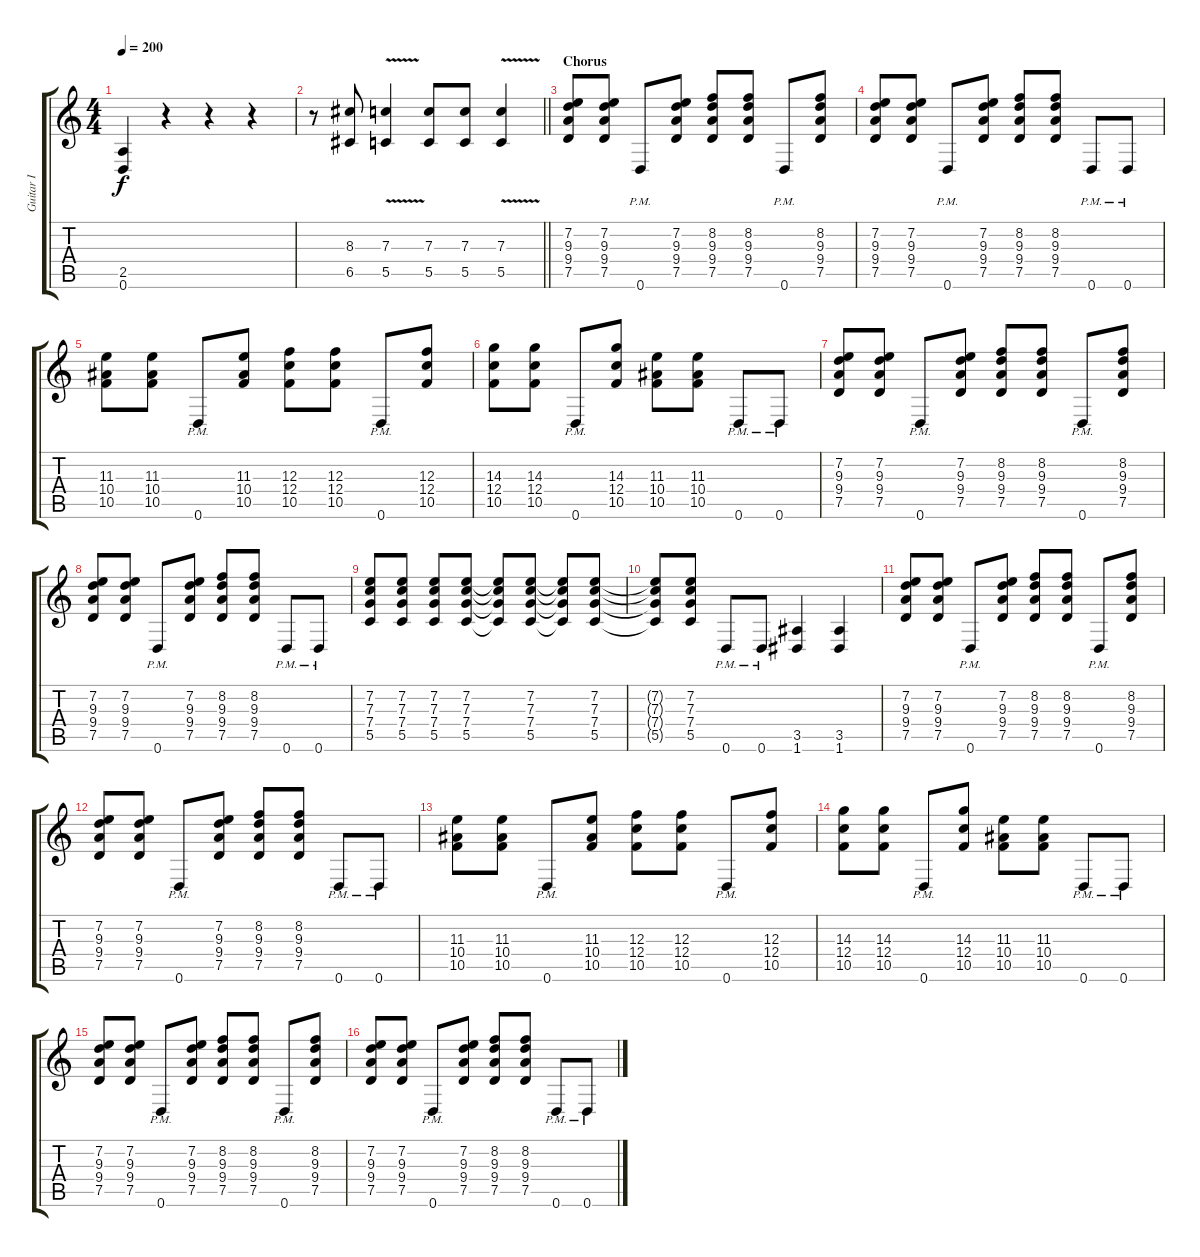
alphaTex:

\track ("Guitar I" "Guitar I") {instrument distortionguitar}
\staff {score tabs}
\tuning (D4 A3 F3 C3 G2 D2) {hide}
\ts (4 4)
\tempo 200
\clef g2
\ks c
(2.5 0.6).4{dy f} r.4 r.4 r.4 |
\barLineRight lightlight
r.8 (8.3 6.5).8 (7.3{v} 5.5{v}).4 (7.3 5.5).8 (7.3 5.5).8 (7.3{v} 5.5{v}).4 |
\section ("" "Chorus")
(7.2 9.3 9.4 7.5).8 (7.2 9.3 9.4 7.5).8 0.6{pm}.8 (7.2 9.3 9.4 7.5).8 (8.2 9.3 9.4 7.5).8 (8.2 9.3 9.4 7.5).8 0.6{pm}.8 (8.2 9.3 9.4 7.5).8 |
(7.2 9.3 9.4 7.5).8 (7.2 9.3 9.4 7.5).8 0.6{pm}.8 (7.2 9.3 9.4 7.5).8 (8.2 9.3 9.4 7.5).8 (8.2 9.3 9.4 7.5).8 0.6{pm}.8 0.6{pm}.8 |
(11.3 10.4 10.5).8 (11.3 10.4 10.5).8 0.6{pm}.8 (11.3 10.4 10.5).8 (12.3 12.4 10.5).8 (12.3 12.4 10.5).8 0.6{pm}.8 (12.3 12.4 10.5).8 |
(14.3 12.4 10.5).8 (14.3 12.4 10.5).8 0.6{pm}.8 (14.3 12.4 10.5).8 (11.3 10.4 10.5).8 (11.3 10.4 10.5).8 0.6{pm}.8 0.6{pm}.8 |
(7.2 9.3 9.4 7.5).8 (7.2 9.3 9.4 7.5).8 0.6{pm}.8 (7.2 9.3 9.4 7.5).8 (8.2 9.3 9.4 7.5).8 (8.2 9.3 9.4 7.5).8 0.6{pm}.8 (8.2 9.3 9.4 7.5).8 |
(7.2 9.3 9.4 7.5).8 (7.2 9.3 9.4 7.5).8 0.6{pm}.8 (7.2 9.3 9.4 7.5).8 (8.2 9.3 9.4 7.5).8 (8.2 9.3 9.4 7.5).8 0.6{pm}.8 0.6{pm}.8 |
(7.2 7.3 7.4 5.5).8 (7.2 7.3 7.4 5.5).8 (7.2 7.3 7.4 5.5).8 (7.2 7.3 7.4 5.5).8 (7.2{t} 7.3{t} 7.4{t} 5.5{t}).8 (7.2 7.3 7.4 5.5).8 (7.2{t} 7.3{t} 7.4{t} 5.5{t}).8 (7.2 7.3 7.4 5.5).8 |
(7.2{t} 7.3{t} 7.4{t} 5.5{t}).8 (7.2 7.3 7.4 5.5).8 0.6{pm}.8 0.6{pm}.8 (3.5 1.6).4 (3.5 1.6).4 |
(7.2 9.3 9.4 7.5).8 (7.2 9.3 9.4 7.5).8 0.6{pm}.8 (7.2 9.3 9.4 7.5).8 (8.2 9.3 9.4 7.5).8 (8.2 9.3 9.4 7.5).8 0.6{pm}.8 (8.2 9.3 9.4 7.5).8 |
(7.2 9.3 9.4 7.5).8 (7.2 9.3 9.4 7.5).8 0.6{pm}.8 (7.2 9.3 9.4 7.5).8 (8.2 9.3 9.4 7.5).8 (8.2 9.3 9.4 7.5).8 0.6{pm}.8 0.6{pm}.8 |
(11.3 10.4 10.5).8 (11.3 10.4 10.5).8 0.6{pm}.8 (11.3 10.4 10.5).8 (12.3 12.4 10.5).8 (12.3 12.4 10.5).8 0.6{pm}.8 (12.3 12.4 10.5).8 |
(14.3 12.4 10.5).8 (14.3 12.4 10.5).8 0.6{pm}.8 (14.3 12.4 10.5).8 (11.3 10.4 10.5).8 (11.3 10.4 10.5).8 0.6{pm}.8 0.6{pm}.8 |
(7.2 9.3 9.4 7.5).8 (7.2 9.3 9.4 7.5).8 0.6{pm}.8 (7.2 9.3 9.4 7.5).8 (8.2 9.3 9.4 7.5).8 (8.2 9.3 9.4 7.5).8 0.6{pm}.8 (8.2 9.3 9.4 7.5).8 |
(7.2 9.3 9.4 7.5).8 (7.2 9.3 9.4 7.5).8 0.6{pm}.8 (7.2 9.3 9.4 7.5).8 (8.2 9.3 9.4 7.5).8 (8.2 9.3 9.4 7.5).8 0.6{pm}.8 0.6{pm}.8
